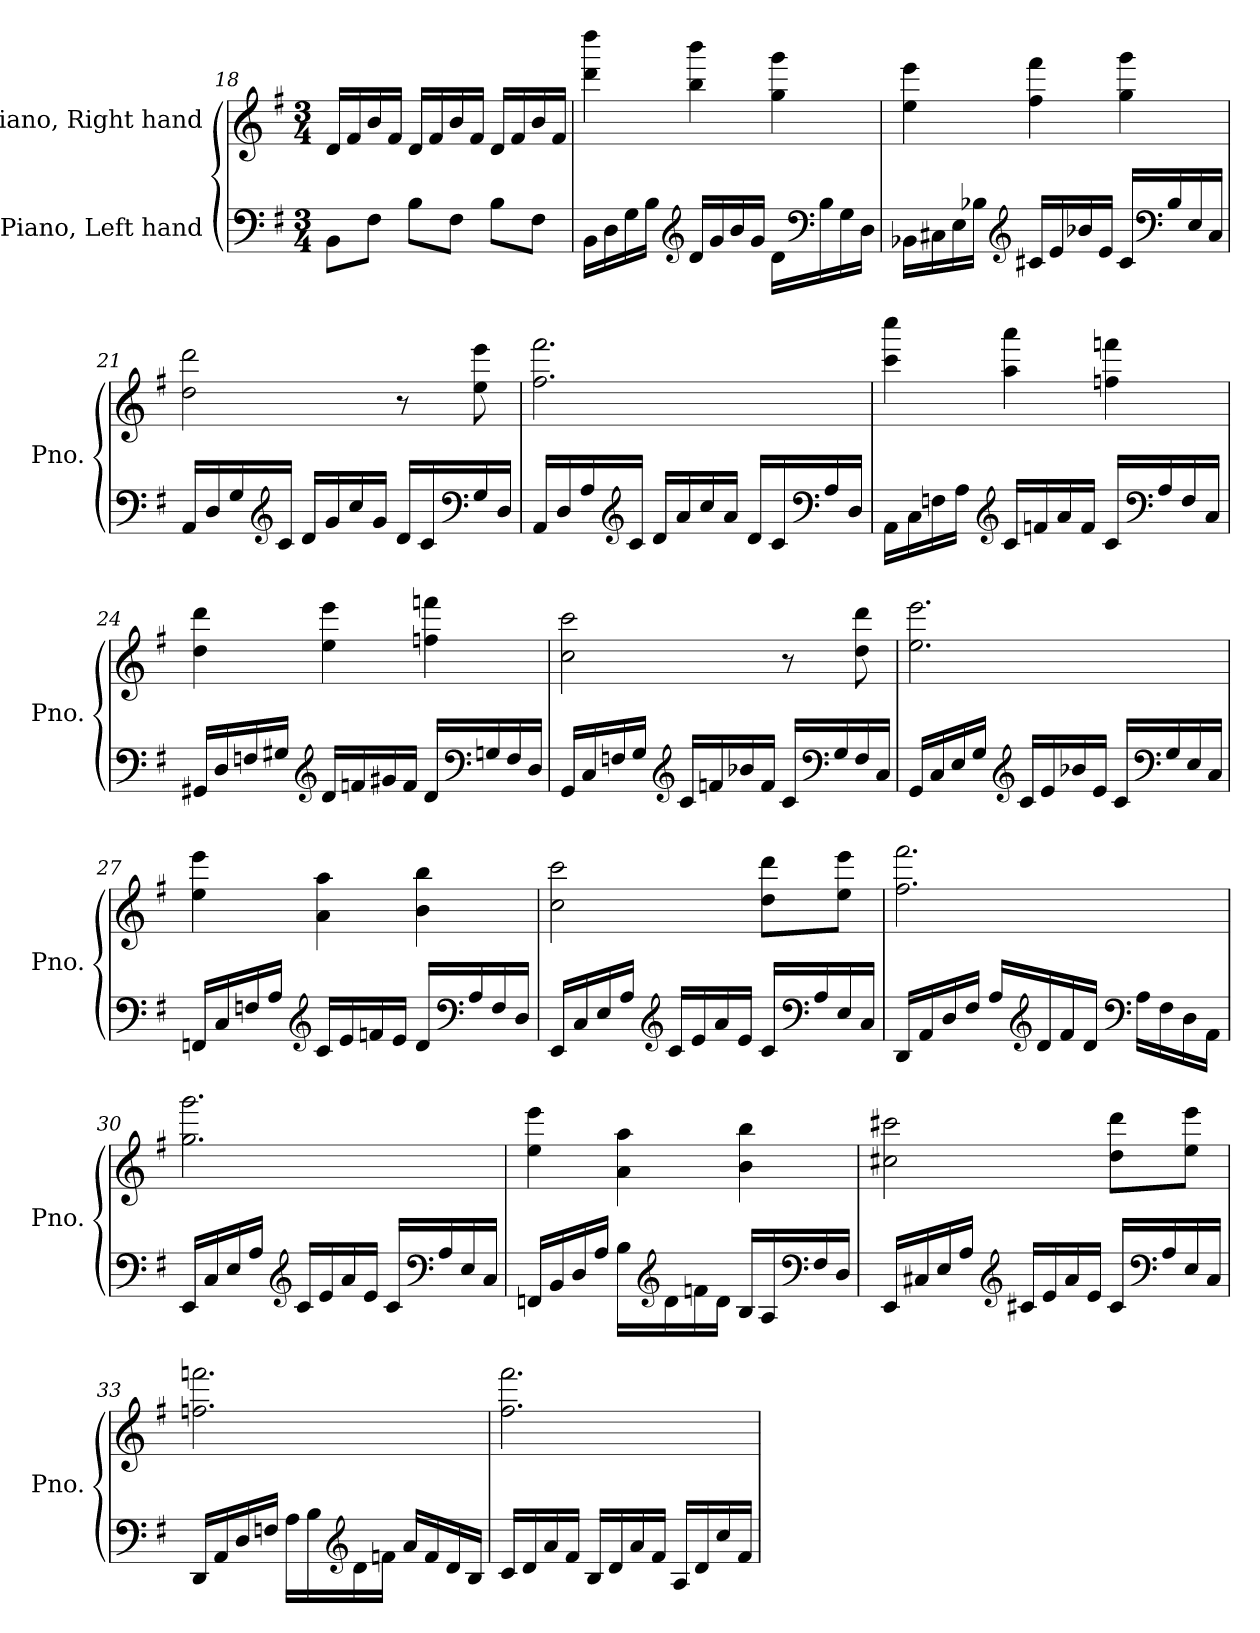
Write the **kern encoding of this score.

**kern	**kern
*part2	*part1
*staff2	*staff1
*I"Piano, Left hand	*I"Piano, Right hand
*I'Pno.	*I'Pno.
!!LO:LB:g=z
*clefF4	*clefG2
*k[f#]	*k[f#]
*M3/4	*M3/4
=18	=18
8BB\L	16d/LL
.	16f#/
8F#\J	16b/
.	16f#/JJ
8B\L	16d/LL
.	16f#/
8F#\J	16b/
.	16f#/JJ
8B\L	16d/LL
.	16f#/
8F#\J	16b/
.	16f#/JJ
=19	=19
16BB\LL	4ddd\ 4dddd\
16D\	.
16G\	.
16B\JJ	.
*clefG2	*
16d/LL	4bb\ 4bbb\
16g/	.
16b/	.
16g/JJ	.
16d\LL	4gg\ 4ggg\
*clefF4	*
16B\	.
16G\	.
16D\JJ	.
!!LO:LB:g=z
=20	=20
16BB-X\LL	4ee\ 4eee\
16C#X\	.
16E\	.
16B-X\JJ	.
*clefG2	*
16c#X/LL	4ff#\ 4fff#\
16e/	.
16b-X/	.
16e/JJ	.
16c#/LL	4gg\ 4ggg\
*clefF4	*
16B-/	.
16E/	.
16C#/JJ	.
=21	=21
16AA/LL	2dd\ 2ddd\
16D/	.
16G/	.
*clefG2	*
16c/JJ	.
16d/LL	.
16g/	.
16cc/	.
16g/JJ	.
16d/LL	8r
16c/	.
*clefF4	*
16G/	8ee\ 8eee\
16D/JJ	.
!!LO:LB:g=z
=22	=22
16AA/LL	2.ff#\ 2.fff#\
16D/	.
16A/	.
*clefG2	*
16c/JJ	.
16d/LL	.
16a/	.
16cc/	.
16a/JJ	.
16d/LL	.
16c/	.
*clefF4	*
16A/	.
16D/JJ	.
=23	=23
16AA\LL	4ccc\ 4cccc\
16C\	.
16Fn\	.
16A\JJ	.
*clefG2	*
16c/LL	4aa\ 4aaa\
16fn/	.
16a/	.
16f/JJ	.
16c/LL	4ffn\ 4fffn\
*clefF4	*
16A/	.
16F/	.
16C/JJ	.
!!LO:LB:g=z
=24	=24
16GG#X/LL	4dd\ 4ddd\
16D/	.
16Fn/	.
16G#X/JJ	.
*clefG2	*
16d/LL	4ee\ 4eee\
16fn/	.
16g#X/	.
16f/JJ	.
16d/LL	4ffn\ 4fffn\
*clefF4	*
16Gn/	.
16F/	.
16D/JJ	.
=25	=25
16GG/LL	2cc\ 2ccc\
16C/	.
16Fn/	.
16G/JJ	.
*clefG2	*
16c/LL	.
16fn/	.
16b-X/	.
16f/JJ	.
16c/LL	8r
*clefF4	*
16G/	.
16F/	8dd\ 8ddd\
16C/JJ	.
!!LO:PB:g=z
=26	=26
16GG/LL	2.ee\ 2.eee\
16C/	.
16E/	.
16G/JJ	.
*clefG2	*
16c/LL	.
16e/	.
16b-X/	.
16e/JJ	.
16c/LL	.
*clefF4	*
16G/	.
16E/	.
16C/JJ	.
=27	=27
16FFn/LL	4ee\ 4eee\
16C/	.
16Fn/	.
16A/JJ	.
*clefG2	*
16c/LL	4a\ 4aa\
16e/	.
16fn/	.
16e/JJ	.
16d/LL	4b\ 4bb\
*clefF4	*
16A/	.
16F/	.
16D/JJ	.
!!LO:LB:g=z
=28	=28
16EE/LL	2cc\ 2ccc\
16C/	.
16E/	.
16A/JJ	.
*clefG2	*
16c/LL	.
16e/	.
16a/	.
16e/JJ	.
16c/LL	8dd\ 8ddd\L
*clefF4	*
16A/	.
16E/	8ee\ 8eee\J
16C/JJ	.
=29	=29
16DD/LL	2.ff#\ 2.fff#\
16AA/	.
16D/	.
16F#/JJ	.
16A/LL	.
*clefG2	*
16d/	.
16f#/	.
16d/JJ	.
*clefF4	*
16A\LL	.
16F#\	.
16D\	.
16AA\JJ	.
!!LO:LB:g=z
=30	=30
16EE/LL	2.gg\ 2.ggg\
16C/	.
16E/	.
16A/JJ	.
*clefG2	*
16c/LL	.
16e/	.
16a/	.
16e/JJ	.
16c/LL	.
*clefF4	*
16A/	.
16E/	.
16C/JJ	.
=31	=31
16FFn/LL	4ee\ 4eee\
16BB/	.
16D/	.
16A/JJ	.
16B\LL	4a\ 4aa\
*clefG2	*
16d\	.
16fn\	.
16d\JJ	.
16B/LL	4b\ 4bb\
16A/	.
*clefF4	*
16F#/	.
16D/JJ	.
!!LO:LB:g=z
=32	=32
16EE/LL	2cc#X\ 2ccc#X\
16C#X/	.
16E/	.
16A/JJ	.
*clefG2	*
16c#X/LL	.
16e/	.
16a/	.
16e/JJ	.
16c#/LL	8dd\ 8ddd\L
*clefF4	*
16A/	.
16E/	8ee\ 8eee\J
16C#/JJ	.
=33	=33
16DD/LL	2.ffn\ 2.fffn\
16AA/	.
16D/	.
16Fn/JJ	.
16A\LL	.
16B\	.
*clefG2	*
16d\	.
16fn\JJ	.
16a/LL	.
16f/	.
16d/	.
16B/JJ	.
!!LO:LB:g=z
=34	=34
16c/LL	2.ff#\ 2.fff#\
16d/	.
16a/	.
16f#/JJ	.
16B/LL	.
16d/	.
16a/	.
16f#/JJ	.
16A/LL	.
16d/	.
16cc/	.
16f#/JJ	.
=	=
*-	*-
